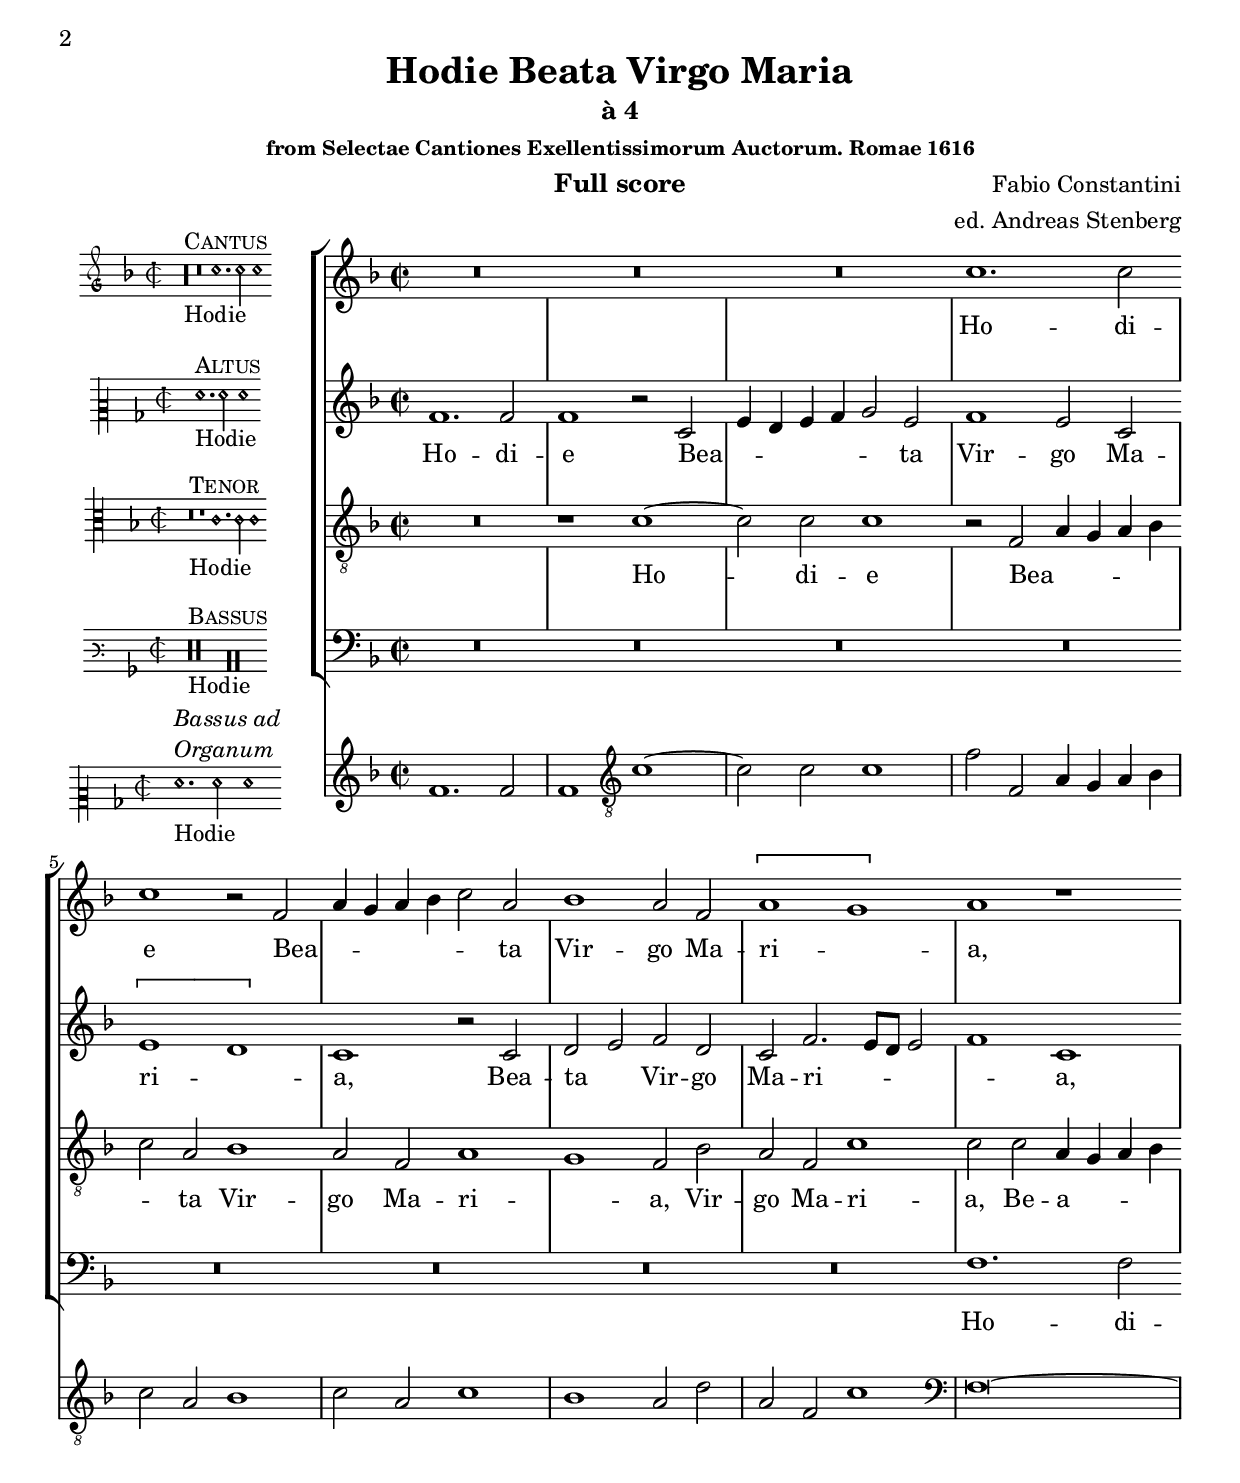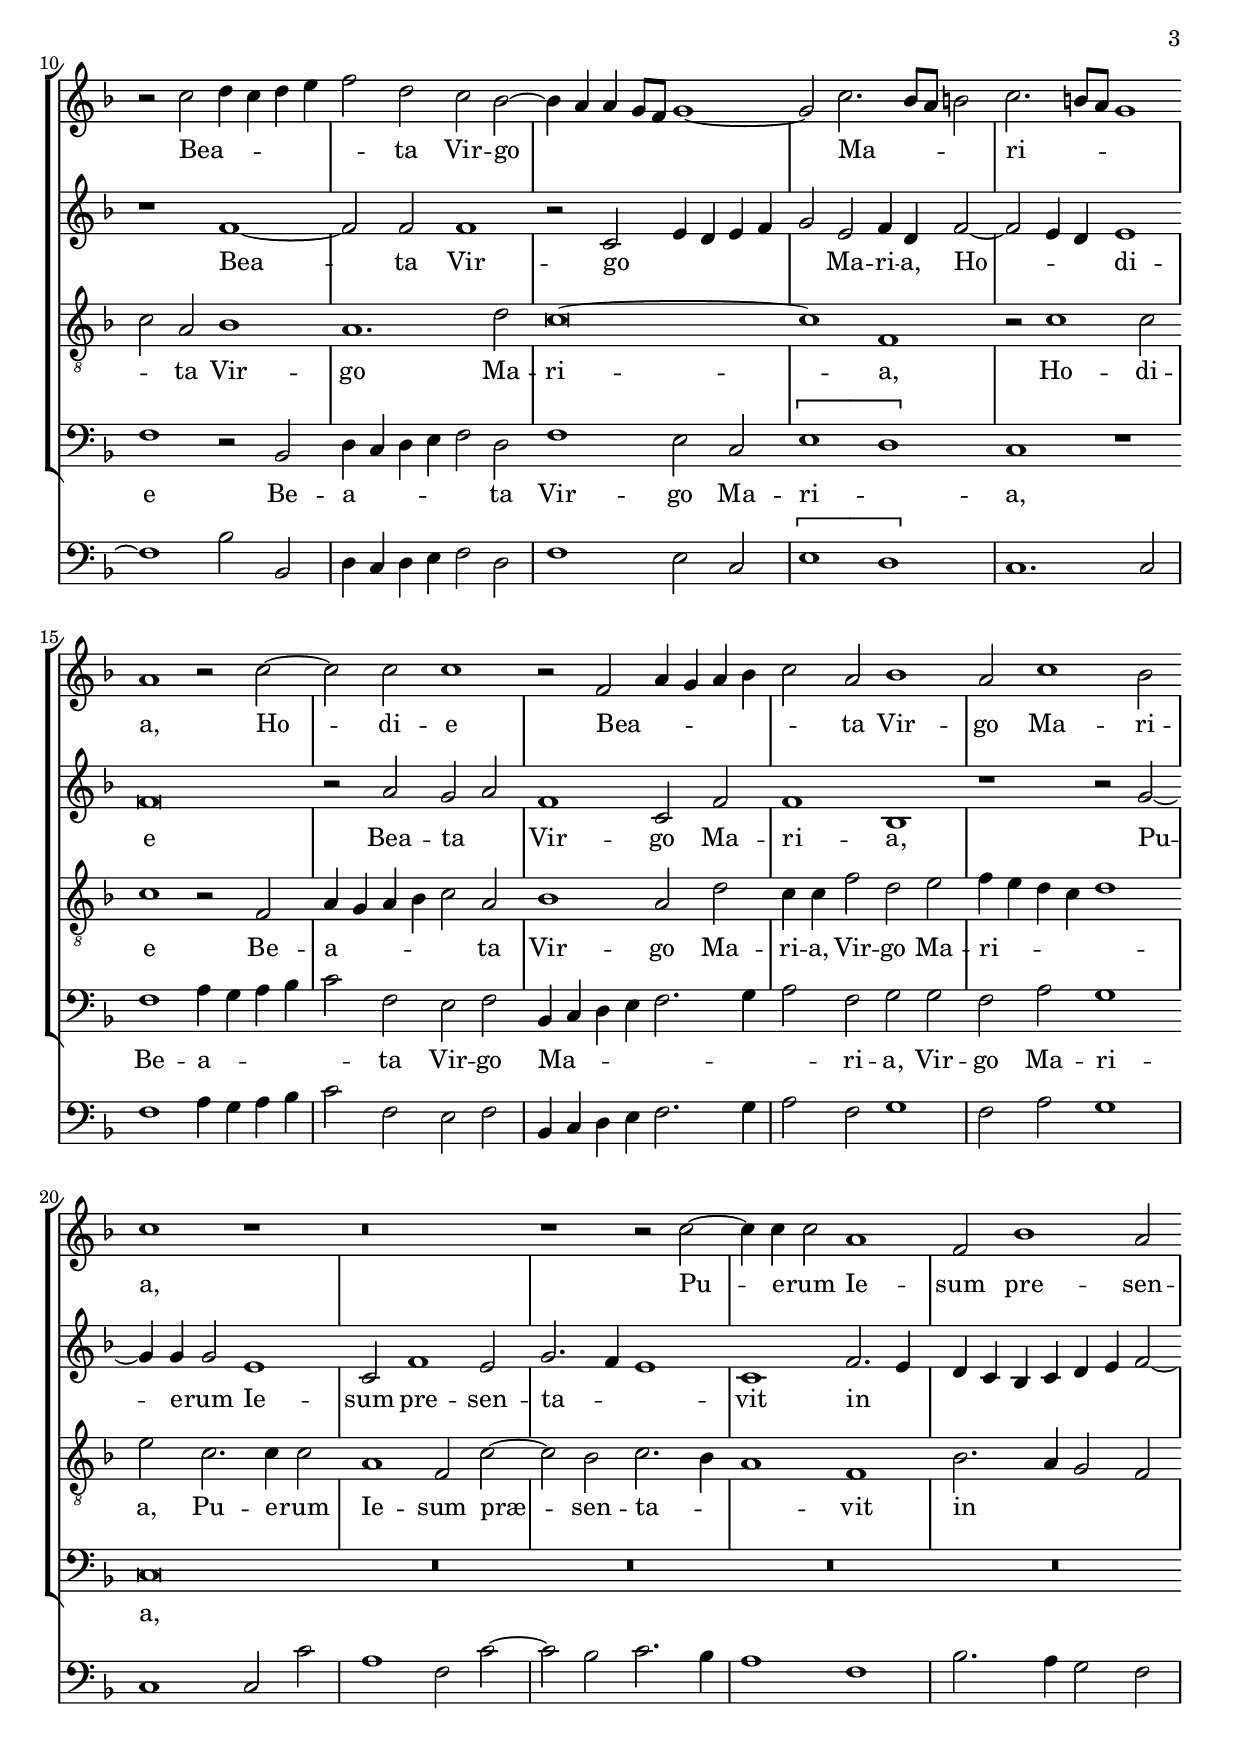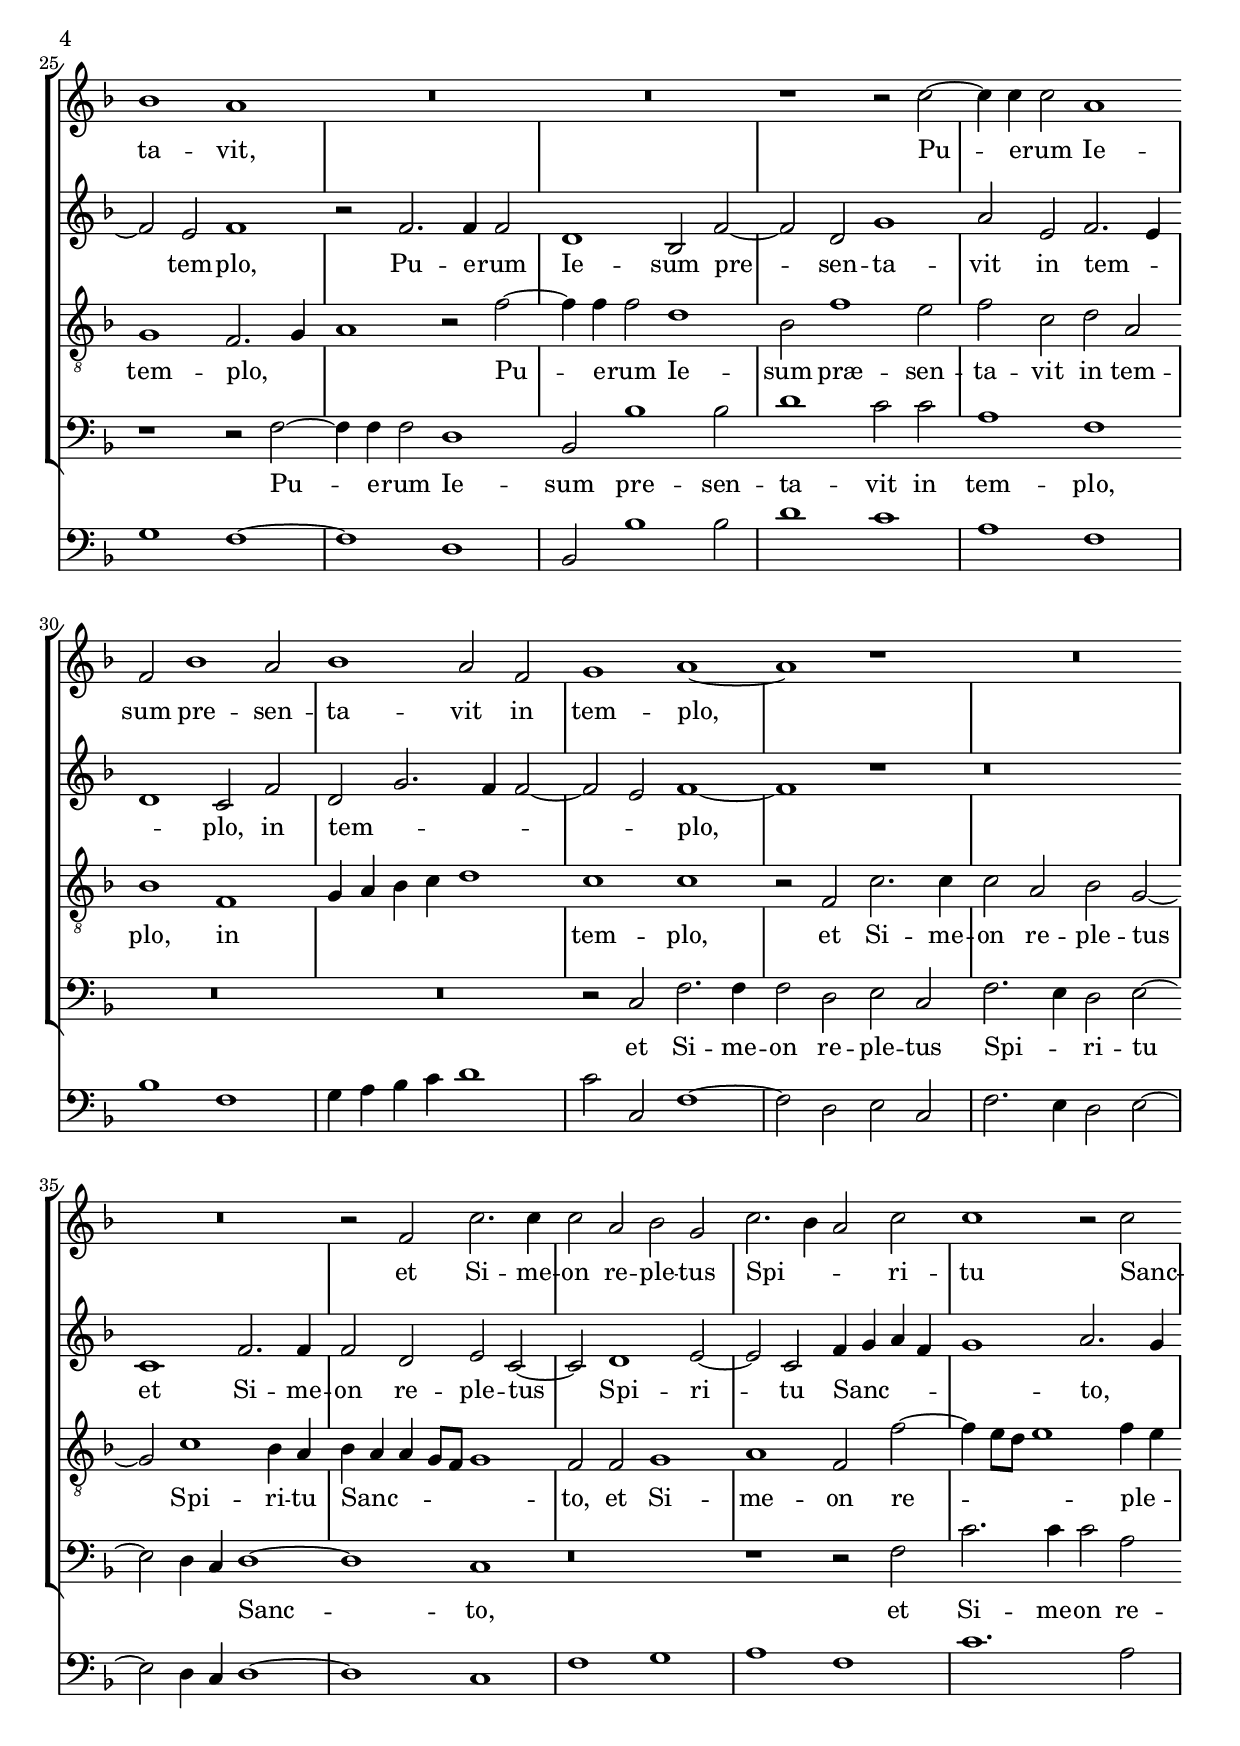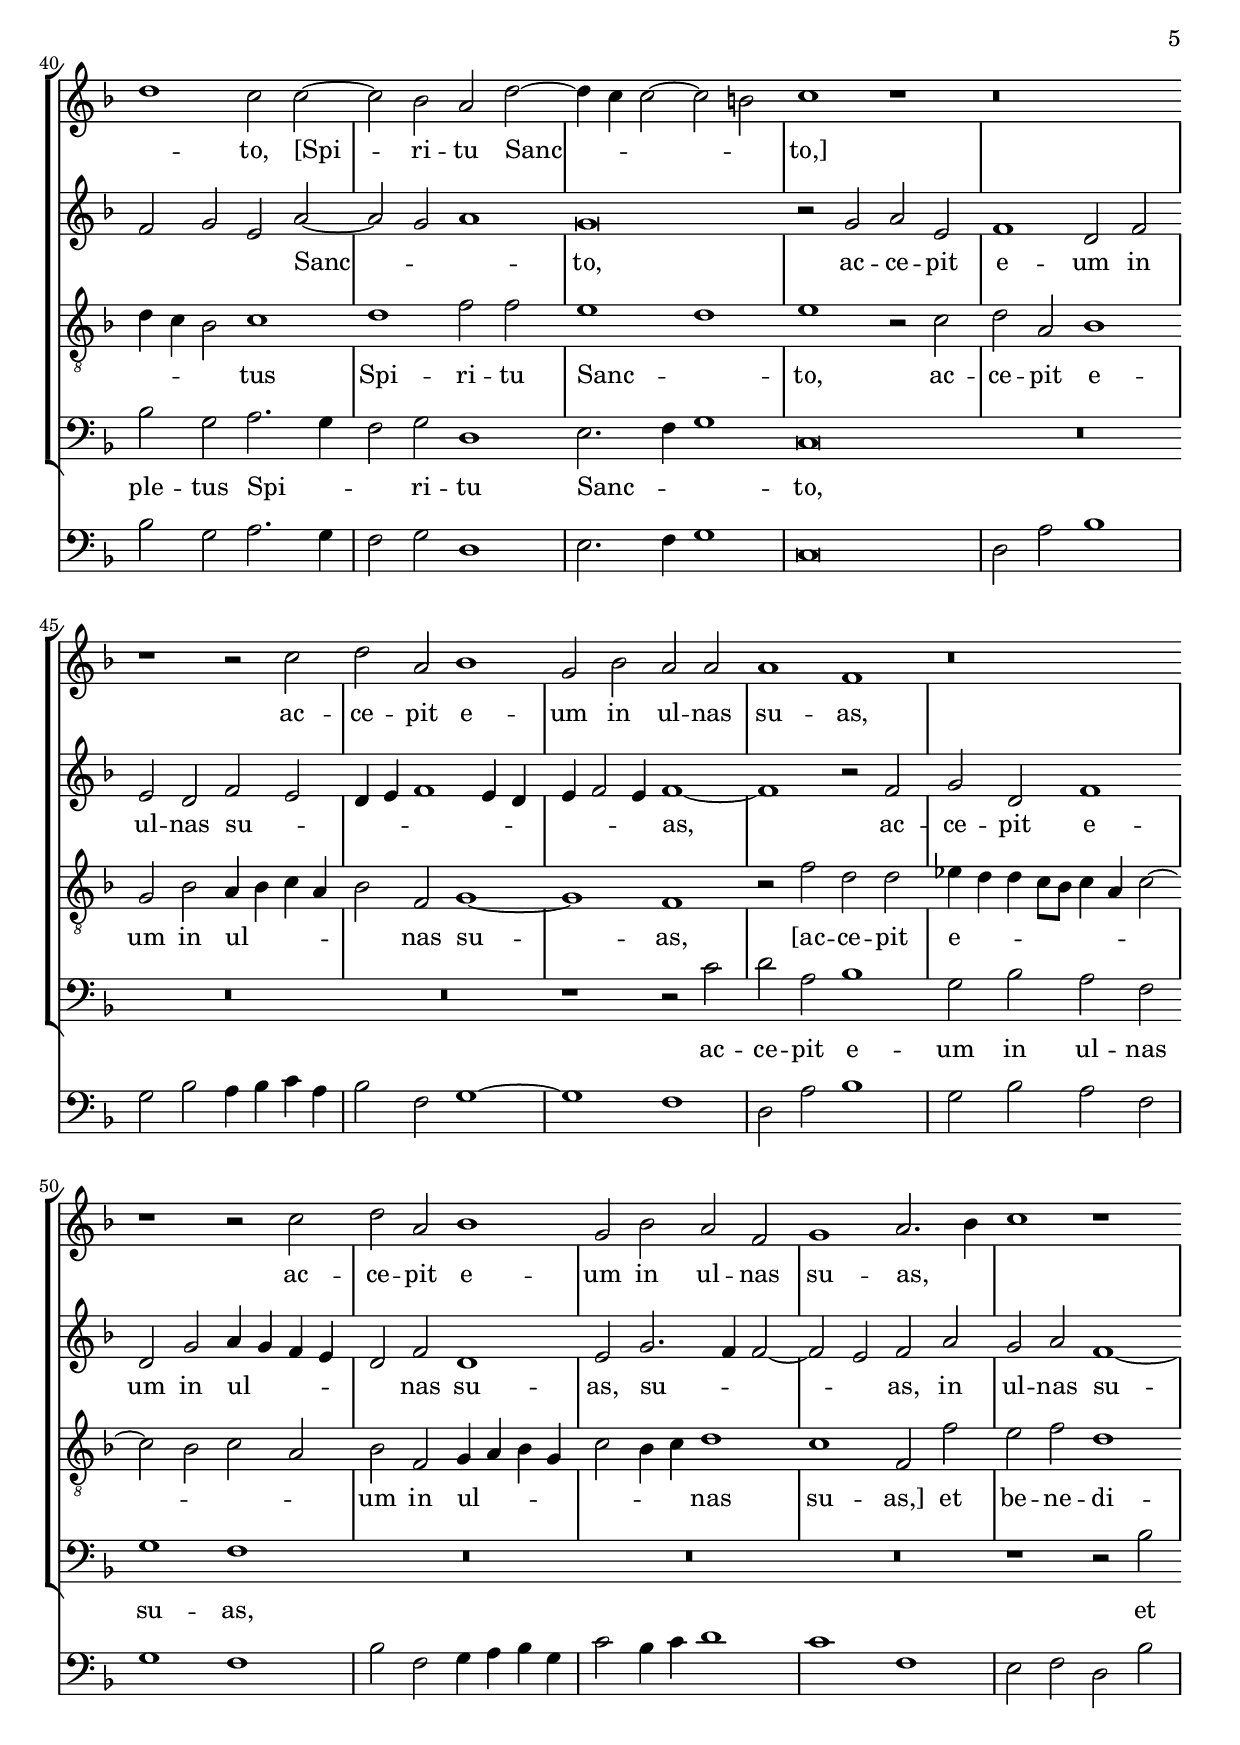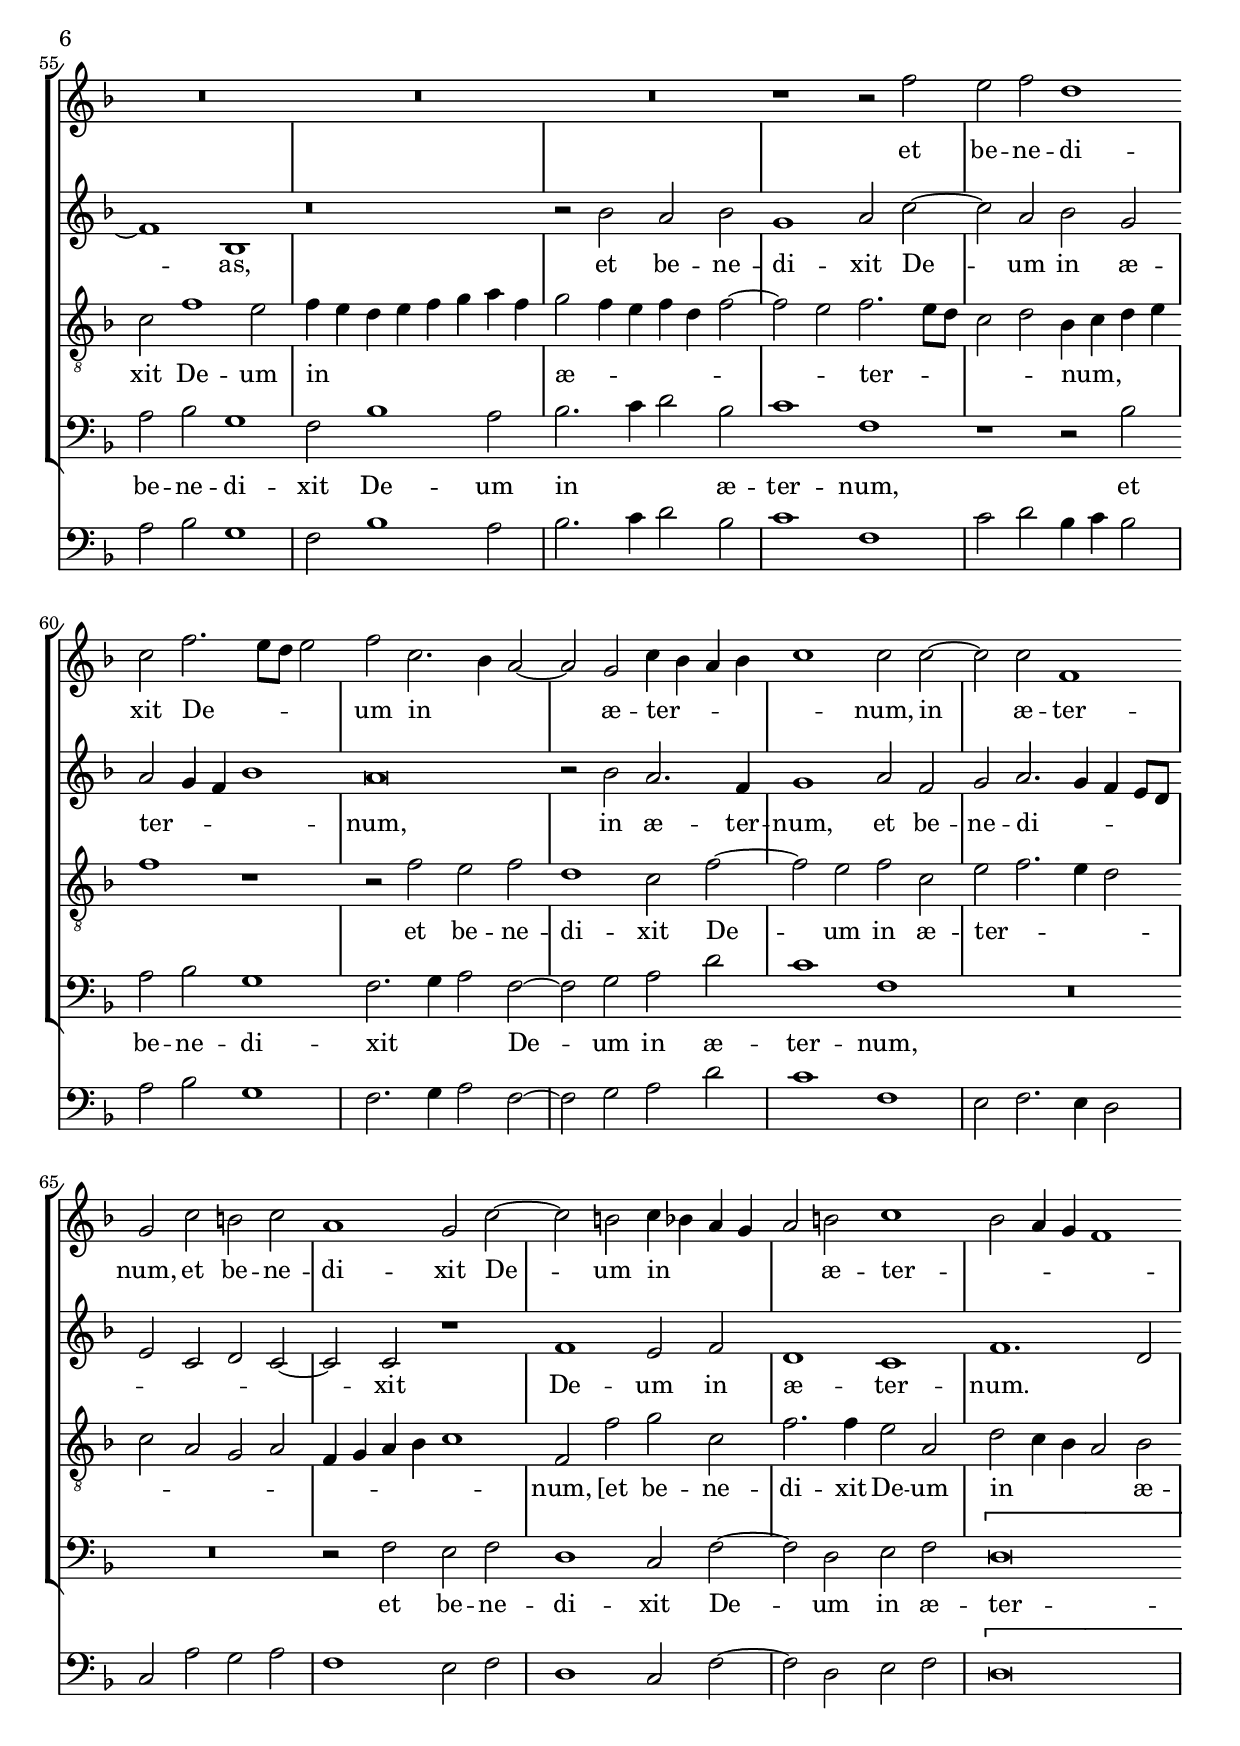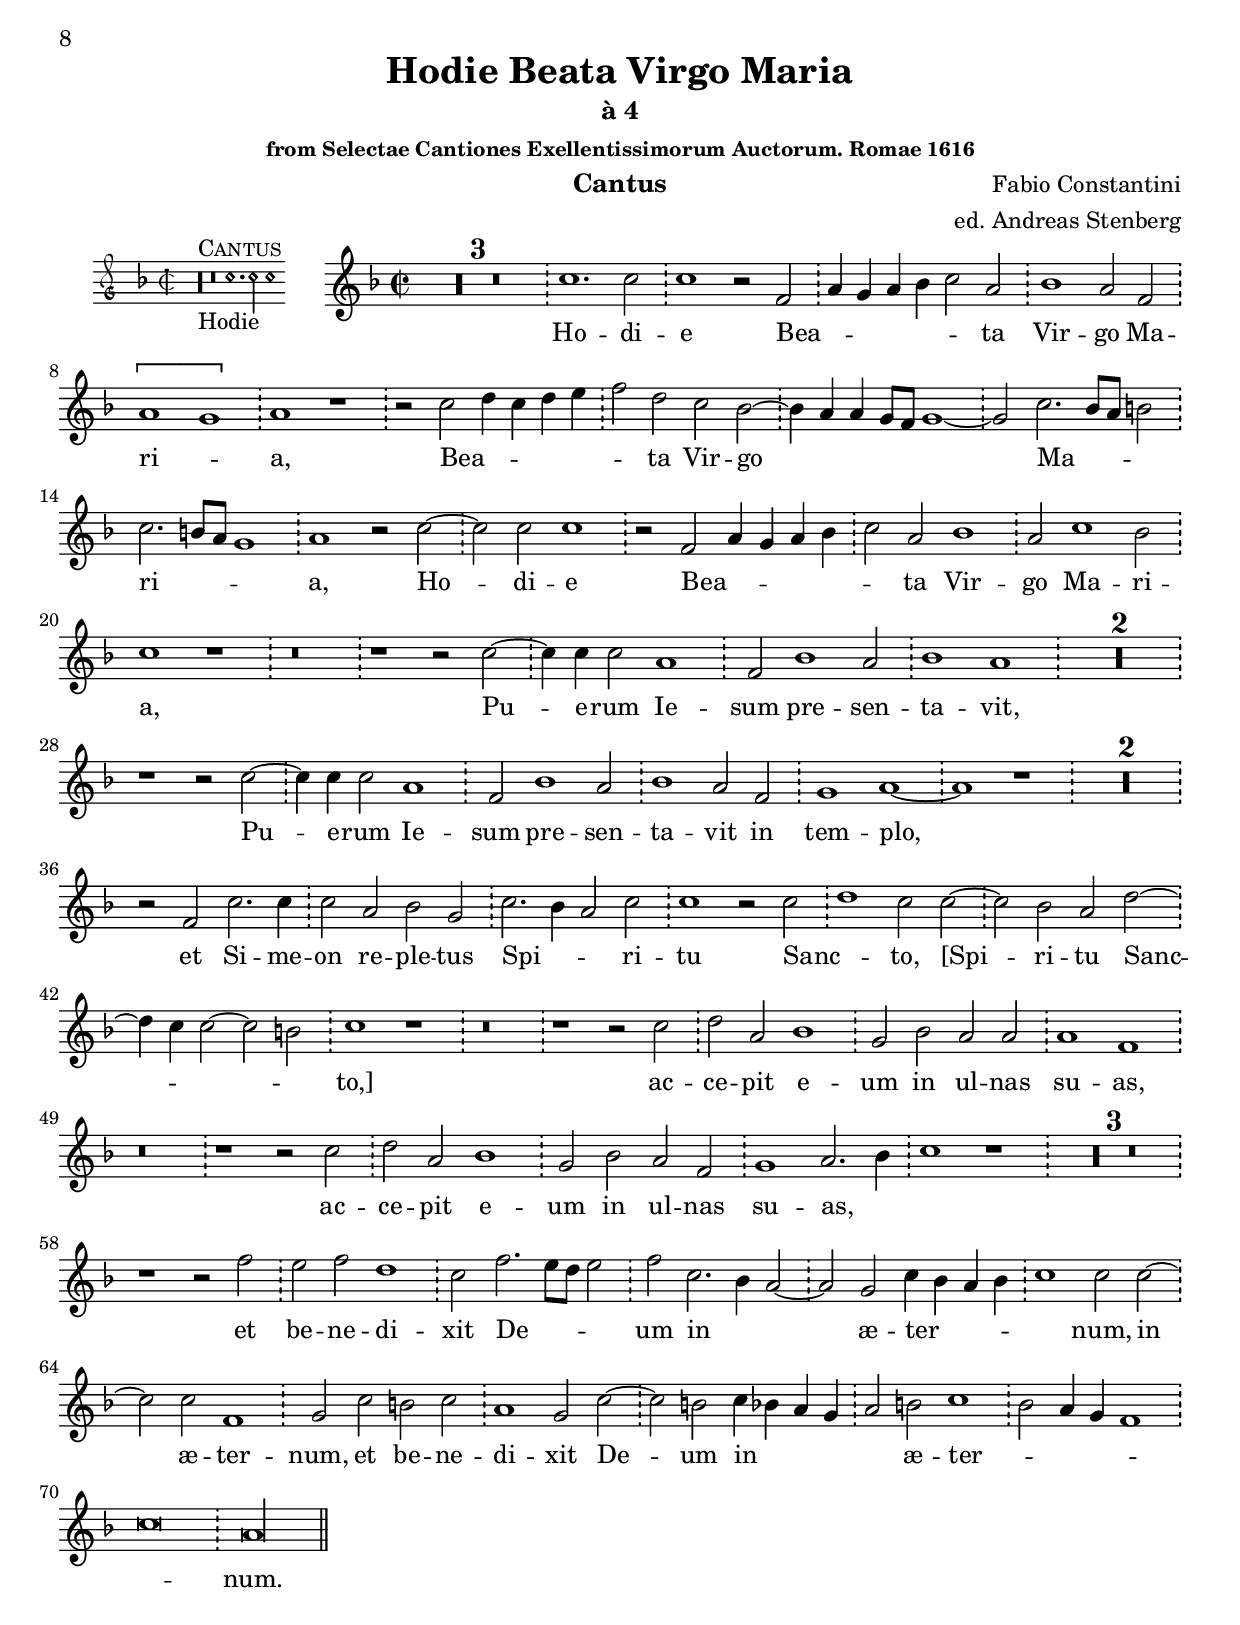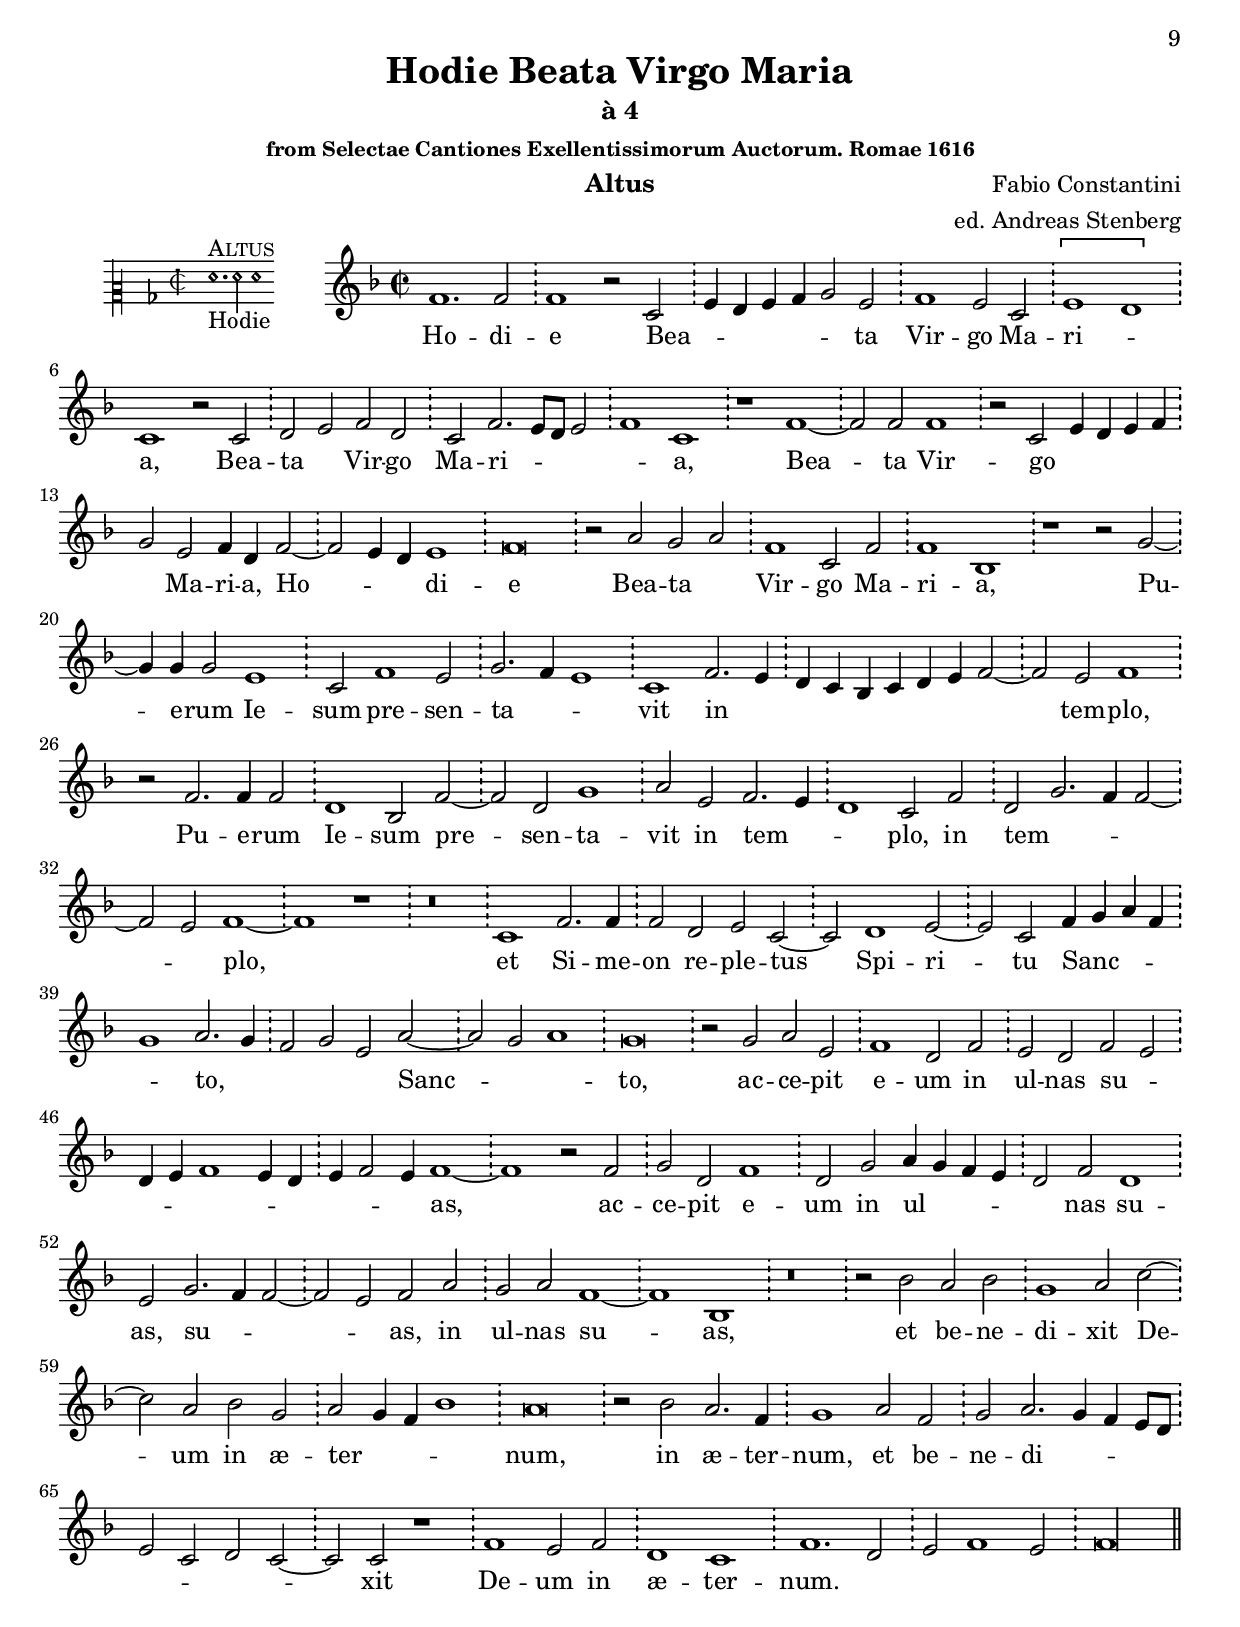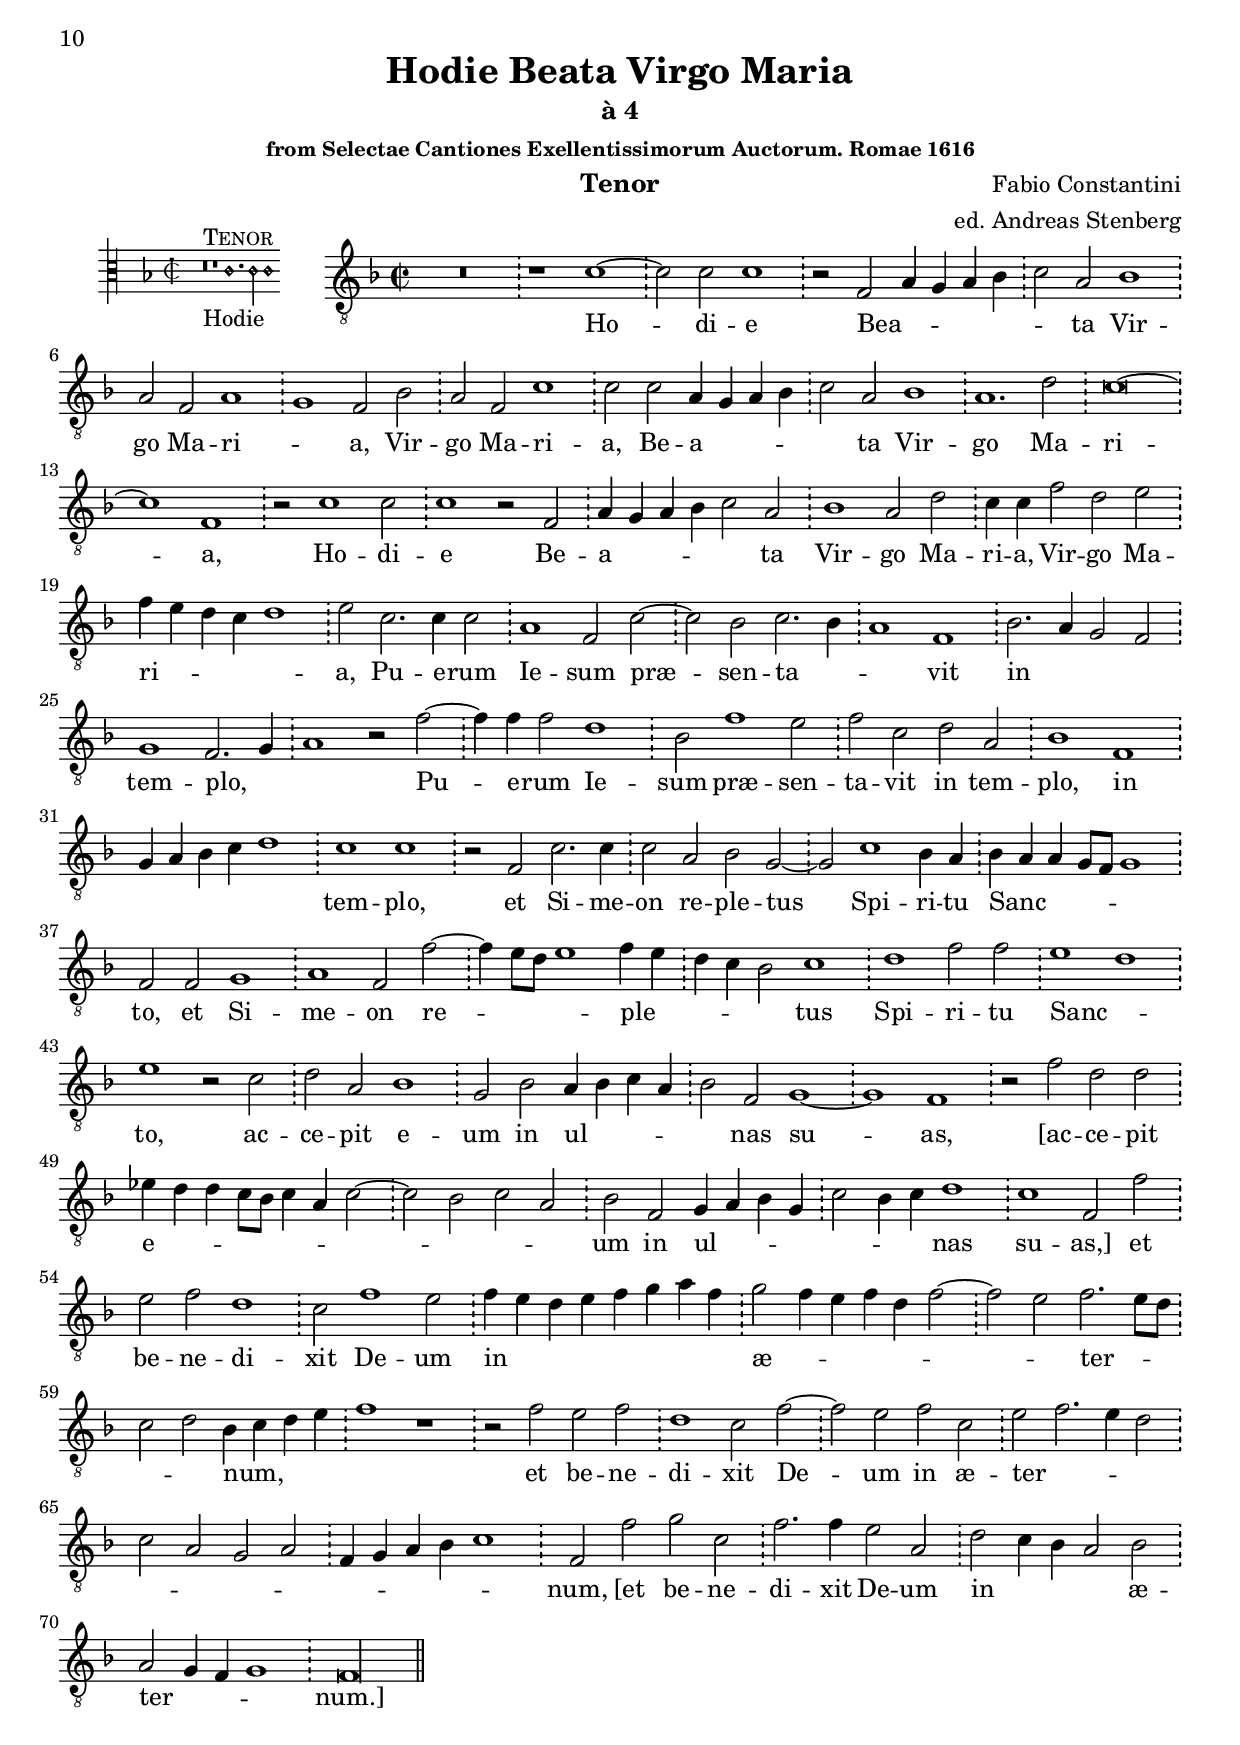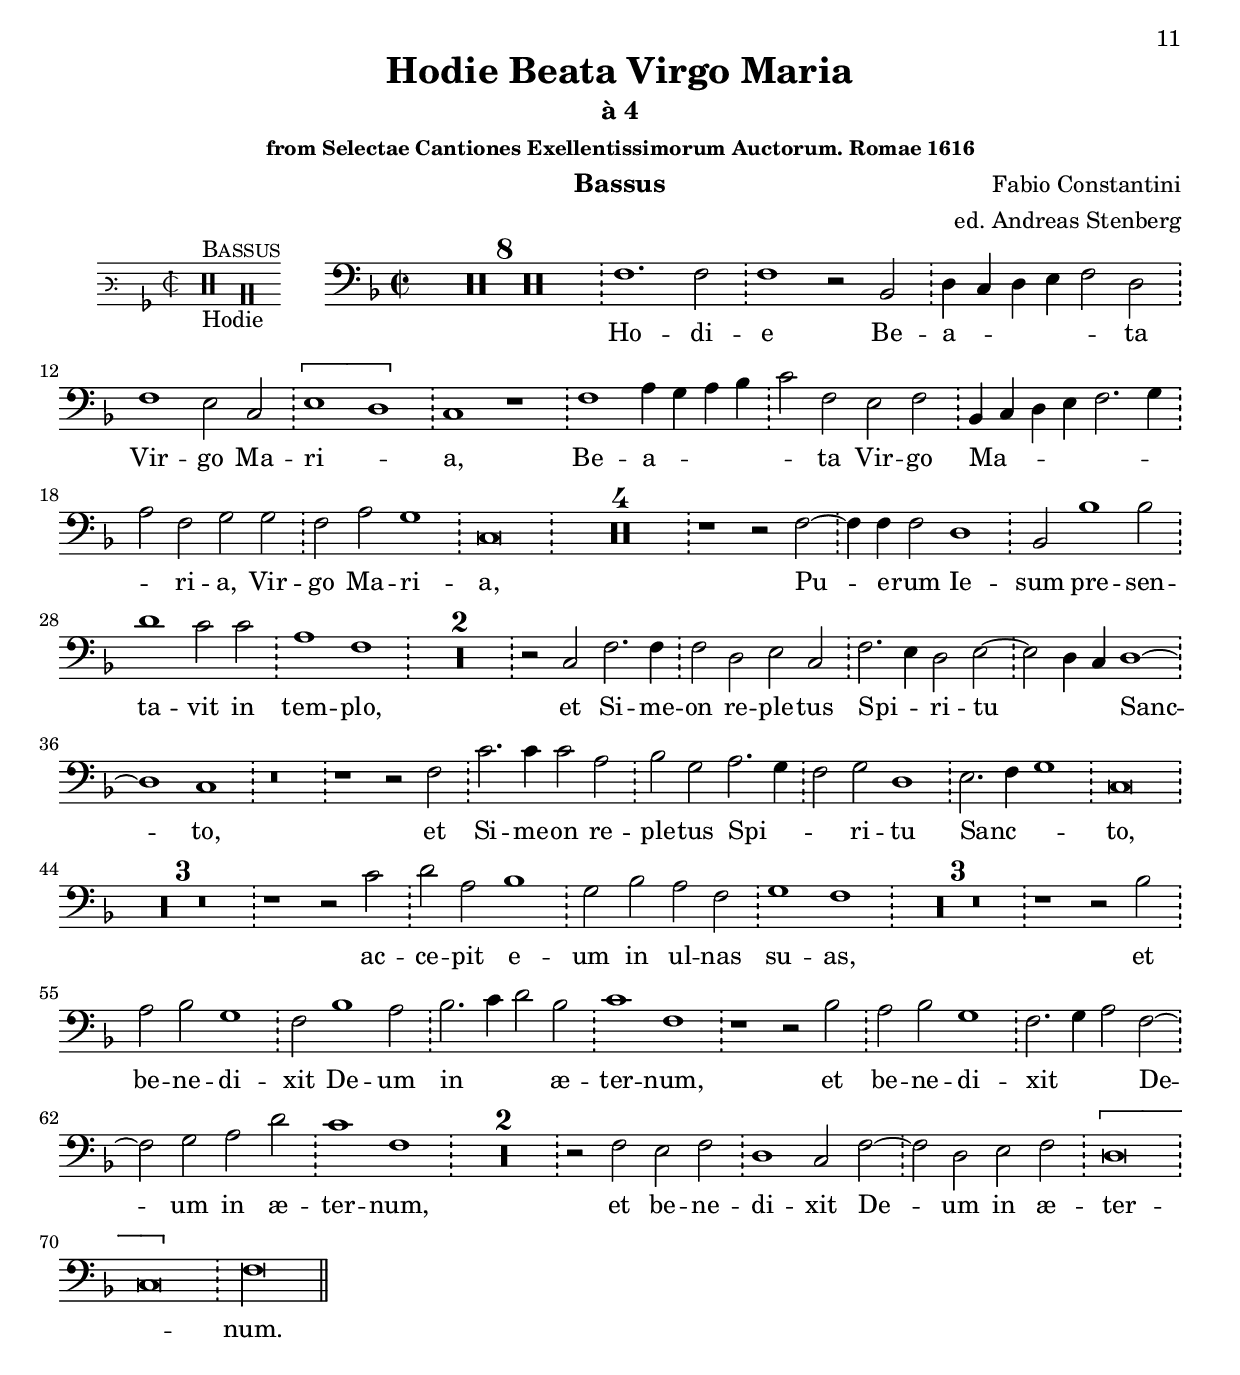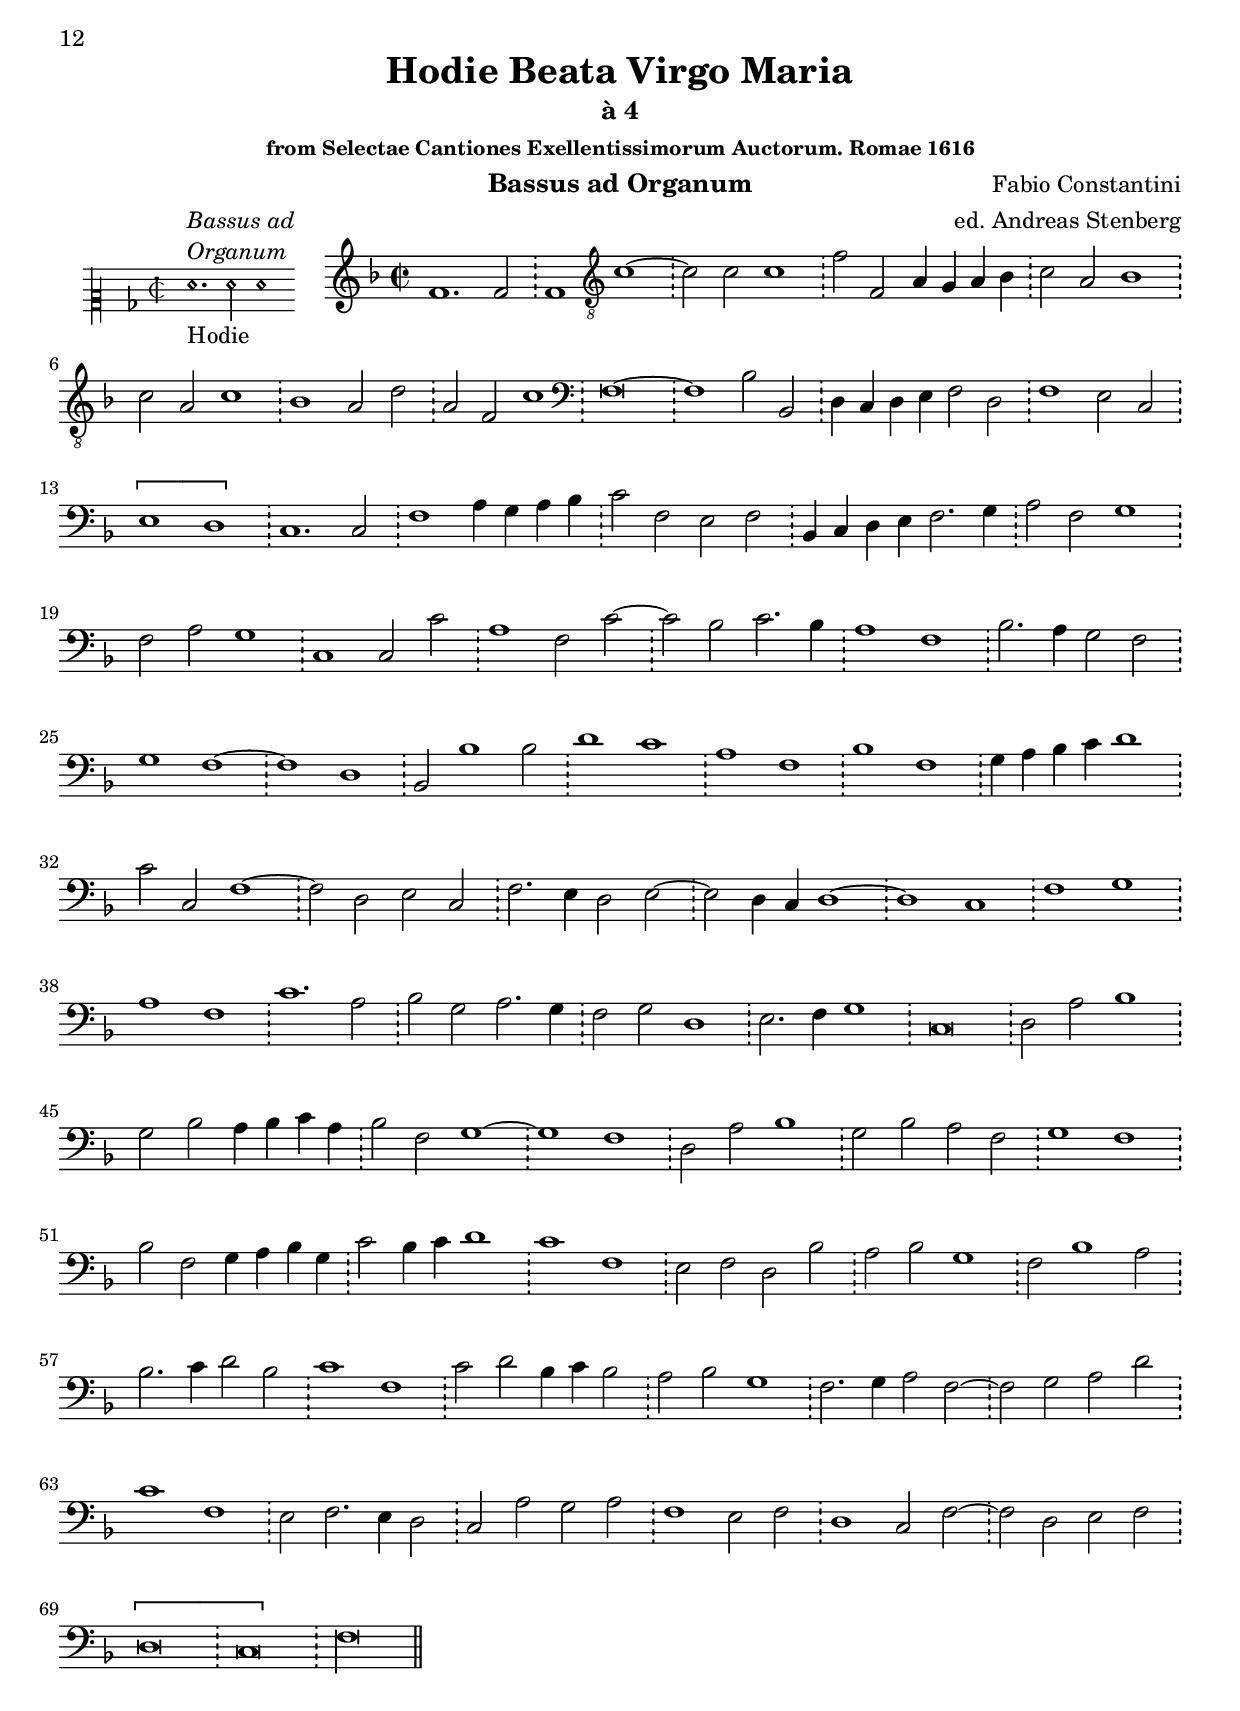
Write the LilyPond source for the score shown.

\version "2.18.0"
\include "deutsch.ly"
ficta = \once \set suggestAccidentals =##t
\header {
  title = \markup {
    \center-column {
      "Hodie Beata Virgo Maria"
      %      "Wann er zu nacht"
      %      \vspace #0.5
    }
  }
  subtitle = "à 4"
  subsubtitle = "from Selectae Cantiones Exellentissimorum Auctorum. Romae 1616"
  composer = "Fabio Constantini"
  arranger = "ed. Andreas Stenberg"
  poet = ""
  meter =""
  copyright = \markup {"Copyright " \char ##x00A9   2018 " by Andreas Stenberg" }
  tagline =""
}
global = {
  \key f \major
}
%% PDF 18b
sopMusic = \relative c'' {

  \set Score.tempoHideNote = ##t
  \tempo 2 = 86
  \time 2/2
  \set Timing.measureLength = #(ly:make-moment 4/2)
  \tag #'Score {
    \override Staff.BarLine.transparent = ##t
  }
  \tag #'Parts {
    \set Timing.defaultBarType = "!"
  }
  R\breve*3
  c1. c2
  c1 r2 f,2\melisma
  a4 g4 a4 b4 c2\melismaEnd a2
  b1 a2 f2
  \[a1\melisma g1\melismaEnd\]
  a1 r1
  r2 c2\melisma d4 c4 d4 e4					%% end of first line
  f2\melismaEnd d2 c2 b2~\melisma
  b4 a4 a4 g8 f8 g1~
  g2\melismaEnd c2.\melisma b8 a8 h2\melismaEnd
  c2.\melisma h8 a8 g1\melismaEnd
  a1 % r1
  r2 c2~
  c2 c2  c1
  r2 f,2\melisma  a4 g4 a4 b4					%% end of second line
  c2\melismaEnd a2  b1
  a2  c1 b2
  c1 r1
  r\breve
  r1 r2 c2~
  c4 c4 c2 a1
  f2 b1 a2
  b1 a1
  R\breve*2
  r1 r2 c2~
  c4 c4 c2 a1
  f2 b1 a2
  b1  a2 f2  g1
  a1~
  a1 r1
  R\breve*2
  r2 f2
  c'2. c4 c2 a2
  b2 g2 c2.\melisma b4
  a2\melismaEnd c2 c1
  r2 c2\melisma d1\melismaEnd
  c2 c2~
  c2 b2
  a2 d2~\melisma
  d4 c4 c2~
  c2 h2\melismaEnd c1
  r1
  r\breve
  r1 r2 c2
  d2 a2
  b1 g2 b2
  a2 a2
  a1 f1
  r\breve
  r1 r2 c'2
  d2 a2 b1
  g2 b2 a2 f2
  g1 a2.\melisma b4
  c1\melismaEnd r1
  R\breve*3
  r1 r2 f2
  e2 f2 d1
  c2 f2.\melisma e8 d8 e2\melismaEnd
  f2 c2.\melisma b4 a2~\melismaEnd
  a2 g2 c4\melisma b4 a4 b4 						%% end of sixth line
  c1\melismaEnd c2 c2~
  c2 c2 f,1
  g2 c2 h2 c2
  a1 g2 c2~
  c2 h2 c4\melisma b4 a4 g4
  a2\melismaEnd h2 c1\melisma
  b2 a4 g4 f1
  c'\breve\melismaEnd
  \cadenzaOn
  a\longa
  \revert Staff.BarLine.transparent
  \bar "||"
}
sopWords = \lyricmode {
  Ho -- di -- e Bea -- ta Vir -- go Ma -- ri -- a,
  Bea -- ta Vir -- go Ma -- ri -- a,
  Ho -- di -- e Bea -- ta Vir -- go Ma -- ri -- a,
  Pu -- e -- rum  Ie -- sum pre -- sen -- ta -- vit,
  Pu -- e -- rum  Ie -- sum pre -- sen -- ta -- vit
  in tem -- plo,
  et Si -- me -- on re -- ple -- tus Spi -- ri -- tu Sanc -- to,
  [Spi -- ri -- tu Sanc -- to,]
  ac -- ce -- pit e -- um in ul -- nas su -- as,
  ac -- ce -- pit e -- um in ul -- nas su -- as,
  et be -- ne -- di -- xit De -- um in æ -- ter -- num,
  in æ -- ter -- num,
  et be -- ne -- di -- xit De -- um in æ -- ter -- num.
}
%%PDF 33b
altoMusic = \relative c' {
  \time 2/2
  \set Timing.measureLength = #(ly:make-moment 4/2)
  \tag #'Score {
    \override Staff.BarLine.transparent = ##t
  }
  \tag #'Parts {
    \set Timing.defaultBarType = "!"
  }
  f1. f2
  f1 r2 c2\melisma
  e4 d4 e4 f4 g2\melismaEnd e2
  f1 e2 c2
  \[e1\melisma d\melismaEnd\]
  c1 r2 c2
  d2\melisma e2\melismaEnd f2 d2
  c2 							%% end of first line in orig.
  f2.\melisma e8 d8 e2
  f1\melismaEnd c1
  r1 f1~
  f2 f2 f1
  r2 c2\melisma e4 d4 e4 f4
  g2\melismaEnd e2 f4 d4 f2~\melisma
  f2 e4 d4\melismaEnd e1
  f\breve
  r2 a2 g2\melisma a2\melismaEnd
  f1							%% end of second line
  c2 f2
  f1 b,1
  r1 r2 g'2~
  g4 g4 g2 e1
  c2 f1 e2
  g2.\melisma f4 e1\melismaEnd
  c1 f2.\melisma e4
  d4 c4 b4 c4 d4 e4 f2~
  f2\melismaEnd e2 f1					%% end of third line
  r2 f2. f4 f2
  d1 b2 f'2~
  f2 d2 g1
  a2 e2 f2.\melisma e4
  d1\melismaEnd c2 f2
  d2\melisma g2. f4 f2~
  f2 e2\melismaEnd f1~
  f1 r1
  r\breve
  c1 f2. f4
  f2 							%% end of fourth line
  d2 e2 c2~
  c2 d1 e2~
  e2 c2 f4\melisma g4 a4 f4
  g1\melismaEnd a2.\melisma g4
  f2 g2 e2\melismaEnd a2~\melisma
  a2 g2 a1\melismaEnd
  g\breve
  r2 g2 a2 e2
  f1 d2 f2						%% end of fifth line
  e2 d2 f2\melisma e2
  d4 e4 f1 e4 d4
  e4 f2 e4\melismaEnd f1~
  f1 r2 f2
  g2 d2 f1
  d2 g2 a4\melisma g4 f4 e4
  d2\melismaEnd f2 d1
  e2 g2.\melisma f4					%% end of sixth line
  f2~
  f2 e2\melismaEnd f2 a2
  g2 a2 f1~
  f1 b,1
  r\breve
  r2 b'2 a2 b2
  g1 a2 c2~
  c2 a2 b2 g2
  a2\melisma g4 f4 b1\melismaEnd
  a\breve
  r2 b2 a2. f4
  g1							%% end of sewenth line
  a2 f2
  g2 a2.\melisma g4 f4 e8 d8
  e2 c2 d2 c2~
  c2\melismaEnd c2 r1
  f1 e2 f2
  d1 c1
  f1. d2
  e2 f1 e2
  \cadenzaOn
  f\longa
  \bar "||"
  \revert Staff.BarLine.transparent
}
altoWords = \lyricmode {
  Ho -- di -- e Bea -- ta Vir -- go Ma -- ri -- a,
  Bea -- ta Vir -- go Ma -- ri -- a,
  Bea -- ta Vir -- go Ma -- ri -- a,
  Ho -- di -- e Bea -- ta Vir -- go Ma -- ri -- a,
  Pu -- e -- rum  Ie -- sum pre -- sen -- ta -- vit
  in tem -- plo,
  Pu -- e -- rum  Ie -- sum pre -- sen -- ta -- vit
  in tem -- plo,
  in tem -- plo,
  et Si -- me -- on re -- ple -- tus Spi -- ri -- tu Sanc -- to,
  Sanc -- to,
  ac -- ce -- pit e -- um in ul -- nas su -- as,
  ac -- ce -- pit e -- um in ul -- nas su -- as,
  su -- as,
  in ul -- nas su -- as,
  et be -- ne -- di -- xit De -- um in æ -- ter -- num,
  in æ -- ter -- num,
  et be -- ne -- di -- xit De -- um in æ -- ter -- num.
}
%%PDF 33
tenorMusic = \relative c' {
  \clef "G_8"
  \time 2/2
  \set Timing.measureLength = #(ly:make-moment 4/2)
  \tag #'Score {
    \override Staff.BarLine.transparent = ##t
  }
  \tag #'Parts {
    \set Timing.defaultBarType = "!"
  }
  R\breve
  r1 c1~
  c2 c2 c1
  r2 f,2\melisma a4 g4 a4 b4
  c2\melismaEnd a2 b1
  a2 f2 a1\melisma
  g1\melismaEnd f2 b2
  a2 f2 c'1
  c2 c2						%% end of first line in orig.
  a4\melisma g4 a4 b4
  c2\melismaEnd a2 b1
  a1. d2
  c\breve~
  c1 f,1
  r2 c'1 c2
  c1 r2 f,2
  a4\melisma g4 a4 b4 c2\melismaEnd a2
  b1 a2 d2
  c4 c4 f2 d2 e2				%% end of second line
  f4\melisma e4 d4 c4 d1\melismaEnd
  e2 c2. c4 c2
  a1 f2 c'2~
  c2 b2 c2.\melisma b4
  a1\melismaEnd f1
  b2.\melisma a4  g2 f2\melismaEnd
  g1 f2.\melisma g4
  a1\melismaEnd r2 f'2~
  f4 f4 f2					%% end of third line
  d1
  b2 f'1 e2
  f2 c2 d2 a2
  b1 f1\melisma
  g4 a4 b4 c4 d1\melismaEnd
  c1 c1
  r2 f,2 c'2. c4
  c2 a2 b2 g2~
  g2 c1 b4 a4
  b4\melisma a4						%% end of fourth line
  a4 g8 f8 g1\melismaEnd
  f2 f2 g1
  a1 f2 f'2~\melisma
  f4 e8 d8 e1\melismaEnd f4\melisma e4
  d4 c4 b2\melismaEnd c1
  d1 f2 f2
  e1\melisma d1\melismaEnd
  e1 r2 c2
  d2 a2 b1
  g2 b2							%% end of fifth line
  a4\melisma b4 c4 a4
  b2\melismaEnd f2 g1~
  g1 f1
  r2 f'2 d2 d2
  es4\melisma d4 d4 c8 b8 c4 a4 c2~
  c2 b2 c2 a2\melismaEnd
  b2 f2 g4\melisma a4 b4 g4
  c2 b4 c4 \melismaEnd d1
  c1 f,2 f'2
  e2 f2 d1
  c2 f1 e2
  f4\melisma e4 d4 e4 f4 g4 a4 f4\melismaEnd
  g2\melisma f4 e4 f4 d4 f2~
  f2 e2 \melismaEnd f2.\melisma e8 d8
  c2 d2\melismaEnd b4\melisma c4 d4 e4
  f1\melismaEnd r1
  r2 f2 e2 f2
  d1 							%% end of sewenth line
  c2 f2~
  f2 e2 f2 c2
  e2\melisma f2. e4 d2
  c2 a2 g2 a2
  f4 g4 a4 b4 c1\melismaEnd
  f,2 f'2 g2 c,2
  f2. f4 e2 a,2
  d2\melisma c4 b4 a2\melismaEnd b2
  a2\melisma g4 f4 g1\melismaEnd
  \cadenzaOn
  f\longa
  \bar "||"
  \revert Staff.BarLine.transparent
}
tenorWords = \lyricmode {
  Ho -- di -- e Bea -- ta Vir -- go Ma -- ri -- a,
  Vir -- go Ma -- ri -- a,
  Be -- a -- ta Vir -- go Ma -- ri -- a,
  Ho -- di -- e Be -- a -- ta Vir -- go Ma -- ri -- a,
  Vir -- go Ma -- ri -- a,
  Pu -- e -- rum  Ie -- sum præ -- sen -- ta -- vit
  in tem -- plo,
  Pu -- e -- rum  Ie -- sum præ -- sen -- ta -- vit
  in tem -- plo,
  in tem -- plo,
  et Si -- me -- on re -- ple -- tus Spi -- ri -- tu Sanc -- to,
  et Si -- me -- on re -- ple -- tus Spi -- ri -- tu Sanc -- to,
  ac -- ce -- pit e -- um in ul -- nas su -- as,
  [ac -- ce -- pit e -- um in ul -- nas su -- as,]
  et be -- ne -- di -- xit De -- um in æ -- ter -- num,
  et be -- ne -- di -- xit De -- um in æ -- ter -- num,
  [et be -- ne -- di -- xit De -- um in æ -- ter -- num.]
}
%% PDF 49
bassMusic = \relative c {
  \time 2/2
  \set Timing.measureLength = #(ly:make-moment 4/2)
  \tag #'Score {
    \override Staff.BarLine.transparent = ##t
  }
  \tag #'Parts {
    \set Timing.defaultBarType = "!"
  }
  R\breve*8
  f1. f2
  f1 r2 b,2
  d4\melisma c4 d4 e4 f2\melismaEnd d2
  f1 e2 c2
  \[e1\melisma d1\melismaEnd\]
  c1 r1
  f1 a4\melisma g4 a4 b4					%% end of first line
  c2\melismaEnd f,2 e2 f2
  b,4\melisma c4 d4 e4 f2. g4
  a2\melismaEnd f2 g2 g2
  f2 a2 g1
  c,\breve
  R\breve*4
  r1 r2 f2~
  f4 f4 f2 d1
  b2								%% end of second line
  b'1 b2
  d1 c2 c2
  a1 f1
  R\breve*2
  r2 c2 f2. f4
  f2 d2 e2 c2
  f2.\melisma e4\melismaEnd d2 e2~\melisma
  e2 d4 c4\melismaEnd d1~
  d1 c1
  r\breve
  r1								%% end of third line
  r2 f2
  c'2. c4 c2 a2
  b2 g2 a2.\melisma g4
  f2\melismaEnd g2 d1
  e2.\melisma f4 g1\melismaEnd
  c,\breve
  R\breve*3
  r1 r2 c'2
  d2 a2 b1
  g2 b2								%% end of fourth line
  a2 f2
  g1 f1
  R\breve*3
  r1 r2 b2
  a2 b2 g1
  f2 b1 a2
  b2.\melisma c4 d2\melismaEnd b2
  c1 f,1
  r1 r2 b2
  a2 b2 							%% end of fifth line
  g1
  f2.\melisma g4  a2\melismaEnd f2~
  f2 g2 a2 d2
  c1 f,1
  R\breve*2
  r2 f2 e2 f2
  d1 c2 f2~
  f2 d2 e2 f2
  \[d\breve\melisma
  c\breve\melismaEnd\]
  \cadenzaOn
  f\longa
  \bar "||"
  \revert Staff.BarLine.transparent
}
bassWords = \lyricmode {
  Ho -- di -- e Be -- a -- ta Vir -- go Ma -- ri -- a,
  Be -- a -- ta Vir -- go Ma -- ri -- a,
  Vir -- go Ma -- ri -- a,
  Pu -- e -- rum  Ie -- sum pre -- sen -- ta -- vit
  in tem -- plo,
  et Si -- me -- on re -- ple -- tus Spi -- ri -- tu Sanc -- to,
  et Si -- me -- on re -- ple -- tus Spi -- ri -- tu Sanc -- to,
  ac -- ce -- pit e -- um in ul -- nas su -- as,
  et be -- ne -- di -- xit De -- um in æ -- ter -- num,
  et be -- ne -- di -- xit De -- um in æ -- ter -- num,
  et be -- ne -- di -- xit De -- um in æ -- ter -- num.
}
%% PDF 67
continuo = \figuremode {

  \override Staff.BassFigureAlignmentPositioning.direction = #UP
  %\bassFigureStaffAlignmentUp
  \set Staff.useBassFigureExtenders = ##t
  \override Staff.BassFigureAlignmentPositioning.direction = #DOWN
  %\bassFigureStaffAlignmentDown
}


bassAdOrgMusic = \relative c {
  \clef "G"
  \time 2/2
  \set Timing.measureLength = #(ly:make-moment 4/2)
  \tag #'Score {
    \override Staff.BarLine.transparent = ##f
  }
  \tag #'Parts {
    \set Timing.defaultBarType = "!"
  }
  f'1. f2
  f1 \clef "G_8" c1~
  c2 c2 c1
  f2 f,2 a4 g4 a4 b4
  c2 a2 b1
  c2 a2 c1
  b1 a2 d2							%% end of first line in orig.
  a2 f2 c'1
  \clef "bass"
  f,\breve~
  f1 b2 b,2
  d4 c4 d4 e4 f2 d2
  f1 e2 c2
  \[e1 d1\]
  c1. c2
  f1 a4 g4 a4 b4
  c2 f,2 							%% end of second line
  e2 f2
  b,4 c4 d4 e4 f2. g4
  a2 f2 g1
  f2 a2 g1
  c,1 c2 c'2
  a1 f2 c'2~
  c2 b2 c2. b4
  a1 f1
  b2. a4 g2 f2
  g1								%% end of third line
  f1~			%% this note is f\breve in orig.
  f1 d1
  b2 b'1 b2
  d1 c1
  a1 f1
  b1 f1
  g4 a4 b4 c4 d1
  c2 c,2 f1~
  f2 d2 e2 c2
  f2. e4 d2 e2~
  e2 d4 c4							%% end of fourth line
  d1~
  d1 c1
  f1 g1
  a1 f1
  c'1. a2
  b2 g2 a2. g4
  f2 g2 d1
  e2. f4 g1
  c,\breve
  d2 a'2 b1
  g2 b2 a4 b4 c4 a4						%% end of fifth line
  b2 f2 g1~
  g1 f1
  d2 a'2 b1
  g2 b2 a2 f2
  g1 f1
  b2 f2 g4 a4 b4 g4
  c2 b4 c4 d1
  c1 f,1
  e2 f2 d2 b'2
  a2 b2								%% end of sixth line
  g1
  f2 b1 a2
  b2. c4 d2 b2
  c1 f,1
  c'2 d2 b4 c4 b2
  a2 b2 g1
  f2. g4 a2 f2~
  f2 g2 a2 d2							%% end of sewenth line
  c1 f,1
  e2 f2. e4 d2
  c2 a'2 g2 a2
  f1 e2 f2
  d1 c2 f2~
  f2 d2 e2 f2
  \[d\breve
  c\breve\]
  \cadenzaOn
  f\longa
  \bar "||"
  \revert Staff.BarLine.transparent
}

incipitDiscantus = \markup {
  \score {
    {
      %      \set Staff.instrumentName = #"Tenor "
      \override NoteHead.style = #'neomensural
      \override Rest.style = #'neomensural
      \override Staff.TimeSignature.style = #'mensural
      \cadenzaOn
      \clef "petrucci-g"
      \key f \major
      \time 2/2
      r\longa ^\markup { \smallCaps"Cantus"} _"Hodie"
      r\breve
      c''1. c''2 c''1
    }
    \layout {
      \context {
        \Voice
        \remove "Ligature_bracket_engraver"
        \consists "Mensural_ligature_engraver"
      }
      line-width = 4.5\cm
    }
  }
}


incipitAltus = \markup {
  \score {
    {
      %      \set Staff.instrumentName = #"Tenor "
      \override NoteHead.style = #'neomensural
      \override Rest.style = #'neomensural
      \override Staff.TimeSignature.style = #'mensural
      \cadenzaOn
      \clef "petrucci-c2"
      \key f \major
      \time 2/2
      f'1.^\markup \smallCaps"Altus"_"Hodie"
      f'2 f'1
    }
    \layout {
      \context {
        \Voice
        \remove "Ligature_bracket_engraver"
        \consists "Mensural_ligature_engraver"
      }
      line-width = 4.5\cm
    }
  }
}


incipitTenor = \markup {
  \score {
    {
      %      \set Staff.instrumentName = #"Tenor "
      \override NoteHead.style = #'neomensural
      \override Rest.style = #'neomensural
      \override Staff.TimeSignature.style = #'mensural
      \cadenzaOn
      \clef "petrucci-c3"
      \key f \major
      \time 2/2
      r\breve ^\markup \smallCaps"Tenor" _"Hodie"
      r1 c'1. c'2 c'1
    }
    \layout {
      \context {
        \Voice
        \remove "Ligature_bracket_engraver"
        \consists "Mensural_ligature_engraver"
      }
      line-width = 5.0\cm
    }
  }
}
#(append! supported-clefs '(("mensural-f3" . ("clefs.mensural.f" 0 0))))


incipitBassus = \markup {
  \score {
    {
      %      \set Staff.instrumentName = #"Tenor "
      \override NoteHead.style = #'neomensural
      \override Rest.style = #'neomensural
      \override Staff.TimeSignature.style = #'mensural
      \cadenzaOn
      \clef "mensural-f3"
      \key f \major
      \time 2/2
      r\maxima^\markup \smallCaps"Bassus"_"Hodie"
      d\maxima\rest
    }
    \layout {
      \context {
        \Voice
        \remove "Ligature_bracket_engraver"
        \consists "Mensural_ligature_engraver"
      }
      line-width = 4.5\cm
    }
  }
}
incipitBassusAdOrganum = \markup {
  \score {
    {
      %      \set Staff.instrumentName = #"Tenor "
      \override NoteHead.style = #'neomensural
      \override Rest.style = #'neomensural
      \override Staff.TimeSignature.style = #'mensural
      \cadenzaOn
      \clef "petrucci-c2"
      \key f \major
      \time 2/2
      f'1.^\markup  \column { \italic "Bassus ad" \italic "Organum" }_"Hodie"
      f'2 f'1
    }
    \layout {
      \context {
        \Voice
        \remove "Ligature_bracket_engraver"
        \consists "Mensural_ligature_engraver"
      }
      line-width = 4.5\cm
    }
  }
}
%% Scoreblock for full score
\score {
  \keepWithTag #'Score
  <<
    \new StaffGroup \with {
      \override VerticalAxisGroup.staff-staff-spacing = #'((basic-distance . 12))
    } <<
      \new Staff = treble <<
        \set Staff.instrumentName = \incipitDiscantus
        \new Voice = "sopranos" {
          \set  Staff.midiInstrument ="choir aahs"
          %	\voiceOne
          << \global \sopMusic >>
        }
      >>
      \new Lyrics = sopranos { s1 }


        \new Staff = "medius" <<
          \set Staff.instrumentName = \incipitAltus

          \new Voice = "altos" {
            %	\voiceTwo
            \set  Staff.midiInstrument ="choir aahs"
            << \global \altoMusic >>
          }
        >>

        \new Lyrics = "altos" { s1 }

      \new Staff = tenors <<
        \set Staff.instrumentName = \incipitTenor
        \clef "treble_8"
        \new Voice = "tenors" {
          \set  Staff.midiInstrument ="choir aahs"
          %	\voiceOne
          << \global \tenorMusic >>
        }
      >>
      \new Lyrics = "tenors" { s1 }

      \new Staff ="basses" {
        \set Staff.instrumentName = \incipitBassus

        \new Voice = "basses" {
          \set  Staff.midiInstrument ="choir aahs"
          \clef "bass"
          %	\voiceTwo
          << \global \bassMusic >>
        }
      }
    >>
    \new Lyrics = basses { s1 }
    <<
      \new Staff ="bassAdOrg" {
        \set Staff.instrumentName = \incipitBassusAdOrganum

        \new Voice = "bassusAdOrganum" {
          \set  Staff.midiInstrument ="choir aahs"
          \clef "bass"
          %	\voiceTwo
          << \global \bassAdOrgMusic >>
        }
      }
      \context Staff = bassAdOrg \continuo

    >>
%}
    \context Lyrics = sopranos \lyricsto sopranos \sopWords
    \context Lyrics = altos \lyricsto altos \altoWords
    \context Lyrics = tenors \lyricsto tenors \tenorWords
    \context Lyrics = basses \lyricsto basses \bassWords
  >>
  \layout {
    \context {
      \Score
      % no bars in staves
      %      \override BarLine.transparent = ##t

    }
    % the next three instructions keep the lyrics between the bar lines
    \context {
      \Lyrics
      \consists "Bar_engraver"
      \override BarLine.transparent = ##t
    }
    \context {
      \StaffGroup
      \consists "Separating_line_group_engraver"
    }
    \context {
      \Voice
      % no slurs
      \override Slur.transparent = ##t
      % Comment in the below "\remove" command to allow line
      % breaking also at those barlines where a note overlaps
      % into the next bar.  The command is commented out in this
      % short example score, but especially for large scores, you
      % will typically yield better line breaking and thus improve
      % overall spacing if you comment in the following command.
      %\remove "Forbid_line_break_engraver"
    }
    indent = 4.5\cm
  }
  \header {
    instrument = "Full score"
    breakbefore = ##t
  }
}
%% Scoreblocks for parts
\score {
  \keepWithTag #'Parts
  <<
    \new StaffGroup \with {
      \override VerticalAxisGroup.staff-staff-spacing = #'((basic-distance . 12))
    } <<
      \new Staff = treble <<
        \set Staff.instrumentName = \incipitDiscantus
        \new Voice = "sopranos" {
          \set  Staff.midiInstrument ="choir aahs"
          %	\voiceOne
          << \compressFullBarRests \global \sopMusic >>
        }
      >>
      \new Lyrics = sopranos { s1 }

    >>
    \context Lyrics = sopranos \lyricsto sopranos \sopWords
  >>
  \layout {
    \context {
      \Score
      % no bars in staves
      %      \override BarLine.transparent = ##t

    }
    % the next three instructions keep the lyrics between the bar lines
    \context {
      \Lyrics
      \consists "Bar_engraver"
      \override BarLine.transparent = ##t
    }
    \context {
      \StaffGroup
      \consists "Separating_line_group_engraver"
    }
    \context {
      \Voice
      % no slurs
      \override Slur.transparent = ##t
      % Comment in the below "\remove" command to allow line
      % breaking also at those barlines where a note overlaps
      % into the next bar.  The command is commented out in this
      % short example score, but especially for large scores, you
      % will typically yield better line breaking and thus improve
      % overall spacing if you comment in the following command.
      %\remove "Forbid_line_break_engraver"
    }
    indent = 4.5\cm
  }
  \header {
    instrument = "Cantus"
    breakbefore = ##t
  }
}
%% Altus
\score {
  \keepWithTag #'Parts
  <<
    \new StaffGroup \with {
      \override VerticalAxisGroup.staff-staff-spacing = #'((basic-distance . 12))
    } <<

        \new Staff = "medius" <<
          \set Staff.instrumentName = \incipitAltus

          \new Voice = "altos" {
            %	\voiceTwo
            \set  Staff.midiInstrument ="choir aahs"
            << \compressFullBarRests \global \altoMusic >>
          }
        >>

        \new Lyrics = "altos" { s1 }


    >>
    \context Lyrics = altos \lyricsto altos \altoWords
  >>
  \layout {
    \context {
      \Score
      % no bars in staves
      %      \override BarLine.transparent = ##t

    }
    % the next three instructions keep the lyrics between the bar lines
    \context {
      \Lyrics
      \consists "Bar_engraver"
      \override BarLine.transparent = ##t
    }
    \context {
      \StaffGroup
      \consists "Separating_line_group_engraver"
    }
    \context {
      \Voice
      % no slurs
      \override Slur.transparent = ##t
      % Comment in the below "\remove" command to allow line
      % breaking also at those barlines where a note overlaps
      % into the next bar.  The command is commented out in this
      % short example score, but especially for large scores, you
      % will typically yield better line breaking and thus improve
      % overall spacing if you comment in the following command.
      %\remove "Forbid_line_break_engraver"
    }
    indent = 4.5\cm
  }
  \header {
    instrument = "Altus"
    breakbefore = ##t
  }
}
%% Tenor
\score {
  \keepWithTag #'Parts
  <<
    \new StaffGroup \with {
      \override VerticalAxisGroup.staff-staff-spacing = #'((basic-distance . 12))
    } <<

      \new Staff = tenors <<
        \set Staff.instrumentName = \incipitTenor
        \clef "treble_8"
        \new Voice = "tenors" {
          \set  Staff.midiInstrument ="choir aahs"
          %	\voiceOne
          << \compressFullBarRests \global \tenorMusic >>
        }
      >>
      \new Lyrics = "tenors" { s1 }


    >>
    \context Lyrics = tenors \lyricsto tenors \tenorWords
  >>
  \layout {
    \context {
      \Score
      % no bars in staves
      %      \override BarLine.transparent = ##t

    }
    % the next three instructions keep the lyrics between the bar lines
    \context {
      \Lyrics
      \consists "Bar_engraver"
      \override BarLine.transparent = ##t
    }
    \context {
      \StaffGroup
      \consists "Separating_line_group_engraver"
    }
    \context {
      \Voice
      % no slurs
      \override Slur.transparent = ##t
      % Comment in the below "\remove" command to allow line
      % breaking also at those barlines where a note overlaps
      % into the next bar.  The command is commented out in this
      % short example score, but especially for large scores, you
      % will typically yield better line breaking and thus improve
      % overall spacing if you comment in the following command.
      %\remove "Forbid_line_break_engraver"
    }
    indent = 4.5\cm
  }
  \header {
    instrument = "Tenor"
    breakbefore = ##t
  }
}
%% Bassus
\score {
  \keepWithTag #'Parts
  <<
    \new StaffGroup \with {
      \override VerticalAxisGroup.staff-staff-spacing = #'((basic-distance . 12))
    } <<

      \new Staff ="basses" {
        \set Staff.instrumentName = \incipitBassus

        \new Voice = "basses" {
          \set  Staff.midiInstrument ="choir aahs"
          \clef "bass"
          %	\voiceTwo
          << \compressFullBarRests \global \bassMusic >>
        }
      }
    >>
    \new Lyrics = basses { s1 }

    \context Lyrics = basses \lyricsto basses \bassWords
  >>
  \layout {
    \context {
      \Score
      % no bars in staves
      %      \override BarLine.transparent = ##t

    }
    % the next three instructions keep the lyrics between the bar lines
    \context {
      \Lyrics
      \consists "Bar_engraver"
      \override BarLine.transparent = ##t
    }
    \context {
      \StaffGroup
      \consists "Separating_line_group_engraver"
    }
    \context {
      \Voice
      % no slurs
      \override Slur.transparent = ##t
      % Comment in the below "\remove" command to allow line
      % breaking also at those barlines where a note overlaps
      % into the next bar.  The command is commented out in this
      % short example score, but especially for large scores, you
      % will typically yield better line breaking and thus improve
      % overall spacing if you comment in the following command.
      %\remove "Forbid_line_break_engraver"
    }
    indent = 4.5\cm
  }
  \header {
    instrument = "Bassus"
    breakbefore = ##t
  }
}
%% Bassus ad Organum
\score {
  \keepWithTag #'Parts
  <<
      \new Staff ="bassAdOrg" {
        \set Staff.instrumentName = \incipitBassusAdOrganum

        \new Voice = "bassusAdOrganum" {
          \set  Staff.midiInstrument ="choir aahs"
          \clef "bass"
          %	\voiceTwo
          << \compressFullBarRests \global \bassAdOrgMusic >>
        }
      }
      \context Staff = bassAdOrg \continuo

  >>
  \layout {
    \context {
      \Score
      % no bars in staves
      %      \override BarLine.transparent = ##t

    }
    % the next three instructions keep the lyrics between the bar lines
    \context {
      \Lyrics
      \consists "Bar_engraver"
      \override BarLine.transparent = ##t
    }
    \context {
      \StaffGroup
      \consists "Separating_line_group_engraver"
    }
    \context {
      \Voice
      % no slurs
      \override Slur.transparent = ##t
      % Comment in the below "\remove" command to allow line
      % breaking also at those barlines where a note overlaps
      % into the next bar.  The command is commented out in this
      % short example score, but especially for large scores, you
      % will typically yield better line breaking and thus improve
      % overall spacing if you comment in the following command.
      %\remove "Forbid_line_break_engraver"
    }
    indent = 4.5\cm
  }
  \header {
    instrument = "Bassus ad Organum"
    breakbefore = ##t
  }
}

%% Scoreblock for midi
\score {
  <<
    \new StaffGroup <<
      \new Staff = treble <<
        \set Staff.instrumentName = \incipitDiscantus
        \new Voice = "sopranos" {
          \set  Staff.midiInstrument ="choir aahs"
          %	\voiceOne
          << \global \sopMusic >>
        }
      >>
      \new Lyrics = sopranos { s1 }

      \new Staff = "medius" <<
        \set Staff.instrumentName = \incipitAltus

        \new Voice = "altos" {
          %	\voiceTwo
          \set  Staff.midiInstrument ="choir aahs"
          << \global \altoMusic >>
        }
      >>

      \new Lyrics = "altos" { s1 }
      \new Staff = tenors <<
        \set Staff.instrumentName = \incipitTenor

        \clef "treble"
        \new Voice = "tenors" {
          \set  Staff.midiInstrument ="choir aahs"
          %	\voiceOne
          << \global \tenorMusic >>
        }
      >>
      \new Lyrics = "tenors" { s1 }

      \new Staff ="basses" {
        \set Staff.instrumentName = \incipitBassus

        \new Voice = "basses" {
          \set  Staff.midiInstrument ="choir aahs"
          \clef "G_8"
          %	\voiceTwo
          << \global \bassMusic >>
        }
      }
    >>
    \new Lyrics = basses { s1 }
    \new Staff ="bassAdOrg" {
      \set Staff.instrumentName = \incipitBassusAdOrganum

      \new Voice = "bassusAdOrganum" {
        \set  Staff.midiInstrument ="church organ"
        \clef "bass"
        %	\voiceTwo
        << \global \bassAdOrgMusic >>
      }
    }
%}
    \context Lyrics = sopranos \lyricsto sopranos \sopWords
    \context Lyrics = altos \lyricsto altos \altoWords
    \context Lyrics = tenors \lyricsto tenors \tenorWords
    \context Lyrics = basses \lyricsto basses \bassWords
  >>
  \midi {}
}
\paper {
  ragged-bottom = ##t
  ragged-last-bottom = ##t
  ragged-last = ##t
  print-all-headers = ##t
  page-breaking = #ly:minimal-breaking
}

%{
convert-ly.py (GNU LilyPond) 2.18.2  convert-ly.py: Processing `'...
Applying conversion: 2.15.7, 2.15.9, 2.15.10, 2.15.16, 2.15.17,
2.15.18, 2.15.19, 2.15.20, 2.15.25, 2.15.32, 2.15.39, 2.15.40,
2.15.42, 2.15.43, 2.16.0, 2.17.0, 2.17.4, 2.17.5, 2.17.6, 2.17.11,
2.17.14, 2.17.15, 2.17.18, 2.17.19, 2.17.20, 2.17.25, 2.17.27,
2.17.29, 2.17.97, 2.18.0
%}
